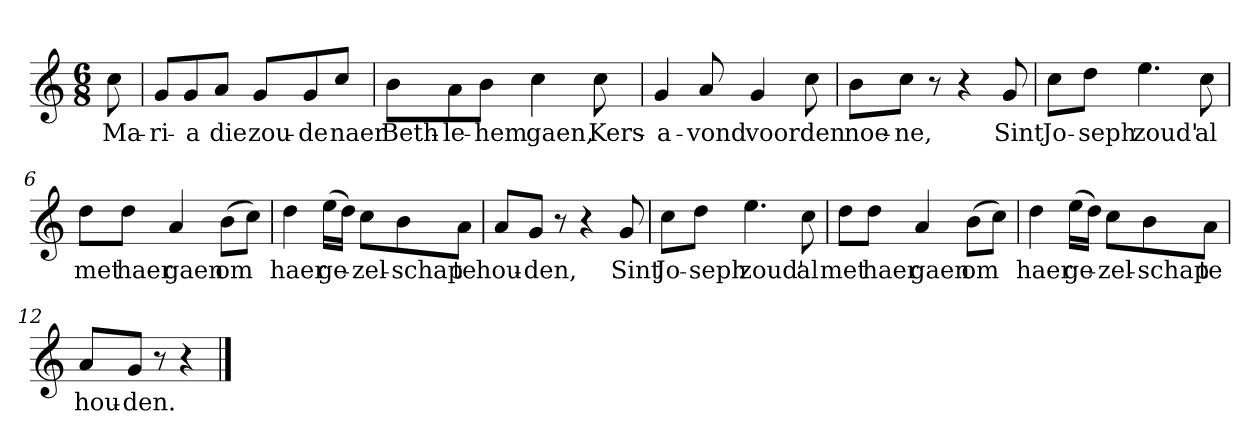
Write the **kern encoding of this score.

**kern	**text
*part1	*part1
*staff1	*staff1
*clefG2	*
*k[]	*
*C:	*
*M6/8	*
*MM120	*
=	=
8cc	Ma-
=1	=1
8g/L	-ri-
8g/	-a
8a/J	die
8g/L	zou-
8g/	-de
8cc/J	naer
=2	=2
8b\L	Beth-
8a\	-le-
8b\J	-hem
4cc	gaen,
8cc	Kers-
=3	=3
4g	-a-
8a	-vond
4g	voor
8cc	den
=4	=4
8b\L	noe-
8cc\J	-ne,
8r	.
4r	.
8g	Sint
=5	=5
8cc\L	Jo-
8dd\J	-seph
4.ee	zoud'
8cc	al
=6	=6
8dd\L	met
8dd\J	haer
4a	gaen
(8b\L	om
8cc\J)	.
=7	=7
4dd	haer
(16ee\LL	ge-
16dd\JJ)	.
8cc\L	-zel-
8b\	-schap
8a\J	te
=8	=8
8a/L	hou-
8g/J	-den,
8r	.
4r	.
8g	Sint
=9	=9
8cc\L	Jo-
8dd\J	-seph
4.ee	zoud'
8cc	al
=10	=10
8dd\L	met
8dd\J	haer
4a	gaen
(8b\L	om
8cc\J)	.
=11	=11
4dd	haer
(16ee\LL	ge-
16dd\JJ)	.
8cc\L	-zel-
8b\	-schap
8a\J	te
=12	=12
8a/L	hou-
8g/J	-den.
8r	.
4r	.
==	==
*-	*-
